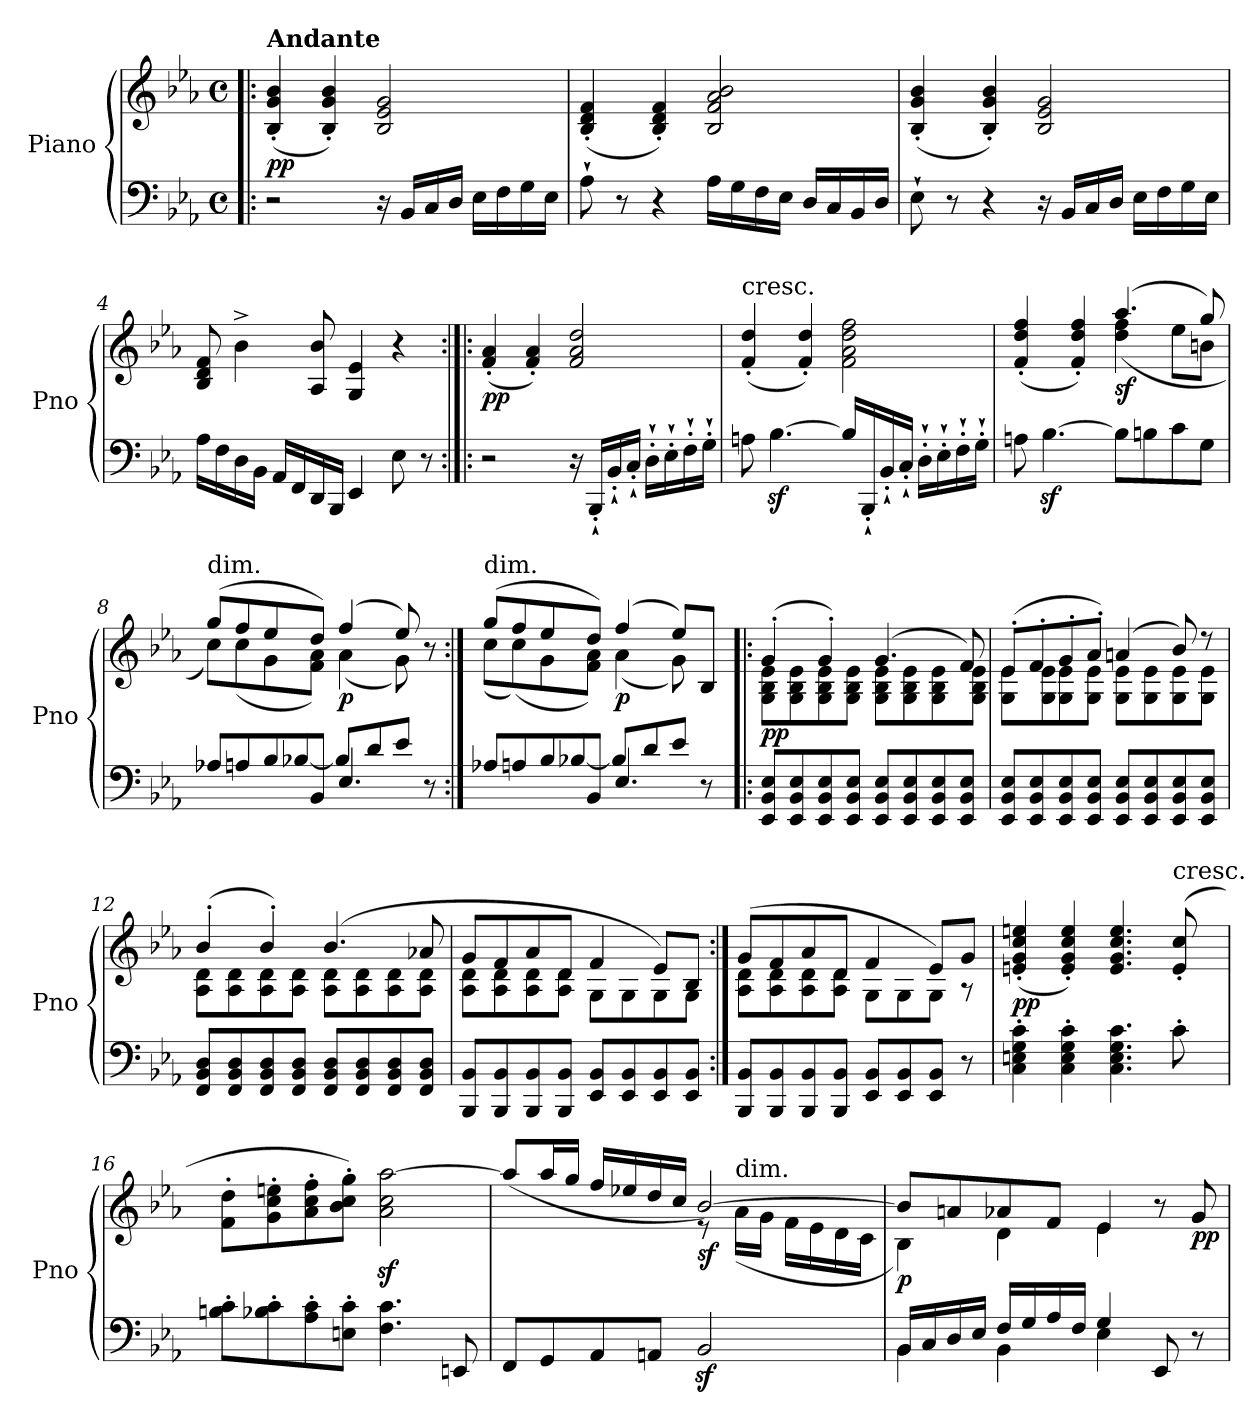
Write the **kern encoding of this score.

**kern	**kern	**dynam
*part1	*part1	*part1
*staff2	*staff1	*staff1/2
*I"Piano	*	*
*I'Pno	*	*
*clefF4	*clefG2	*
*k[b-e-a-]	*k[b-e-a-]	*
*E-:	*E-:	*
*M4/4	*M4/4	*
*met(c)	*met(c)	*
=1!|:	=1!|:	=1!|:
!	!LO:TX:a:B:t=Andante	!
!	!	!LO:DY:b
2r	(<4B-/' 4g/' 4b-/'	pp
.	4B-/' 4g/' 4b-/')	.
16r	2B-/ 2e-/ 2g/	.
16BB-/LL	.	.
16C/	.	.
16D/JJ	.	.
16E-\LL	.	.
16F\	.	.
16G\	.	.
16E-\JJ	.	.
=2	=2	=2
8A-`\	(<4B-/' 4d/' 4f/'	.
8r	.	.
4r	4B-/' 4d/' 4f/')	.
16A-\LL	2B-/ 2f/ 2a-/ 2b-/	.
16G\	.	.
16F\	.	.
16E-\JJ	.	.
16D/LL	.	.
16C/	.	.
16BB-/	.	.
16D/JJ	.	.
=3	=3	=3
8E-`\	(<4B-/' 4g/' 4b-/'	.
8r	.	.
4r	4B-/' 4g/' 4b-/')	.
16r	2B-/ 2e-/ 2g/	.
16BB-/LL	.	.
16C/	.	.
16D/JJ	.	.
16E-\LL	.	.
16F\	.	.
16G\	.	.
16E-\JJ	.	.
!!LO:LB:g=z
=4	=4	=4
16A-\LL	8B-/ 8d/ 8f/	.
16F\	.	.
16D\	4b-^\	.
16BB-\JJ	.	.
16AA-/LL	.	.
16FF/	.	.
16DD/	8A-/ 8b-/	.
16BBB-/JJ	.	.
4EE-/	4G/ 4e-/	.
8E-\	4r	.
8r	.	.
=5:|!|:	=5:|!|:	=5:|!|:
!	!	!LO:DY:b
2r	(<4f/' 4a-/'	pp
.	4f/' 4a-/')	.
16r	2f/ 2a-/ 2dd/	.
16BBB-'`/LL	.	.
16BB-'`/	.	.
16C'`/JJ	.	.
16D'`\LL	.	.
16E-'`\	.	.
16F'`\	.	.
16G'`\JJ	.	.
=6	=6	=6
!	!LO:TX:a:t=cresc.	!
8An\	(<4f/' 4dd/'	.
[4.B-z<\	.	.
.	4f/' 4dd/')	.
16B-/LL]	2f\ 2a-\ 2dd\ 2ff\	.
16BBB-'`/	.	.
16BB-'`/	.	.
16C'`/JJ	.	.
16D'`\LL	.	.
16E-'`\	.	.
16F'`\	.	.
16G'`\JJ	.	.
=7	=7	=7
*	*^	*
8An\	(>4f/' 4dd/' 4ff/'	2ryy	.
[4.B-z<\	.	.	.
.	4f/' 4dd/' 4ff/')	.	.
!	!	!	!LO:DY:b
8B-\L]	(>4.aa-/	(<4dd\ 4ff\	sf
8Bn\	.	.	.
8c\	.	8ee-\L	.
8G\J	8gg/)	8bn\J	.
!!LO:LB:g=z	!!
=8	=8	=8	=8
*^	*	*	*
!	!	!LO:TX:a:t=dim.	!	!
8A-X/L	4ryy	(>8gg/L	8cc\L)	.
8An/	.	8ff/	(<8cc\	.
8B-/	[4B-X/	8ee-/	8g\	.
8BB-/J	.	8dd/J)	8f\ 8a-\J)	.
!	!	!	!	!LO:DY:b
4.E-/	8B-/L]	(>4ff/	(<4a-\	p
.	8d/	.	.	.
.	8e-/J	8ee-/)	8g\)	.
8r	8ryy	8r	8ryy	.
=9:|!	=9:|!	=9:|!	=9:|!	=9:|!
!	!	!LO:TX:a:t=dim.	!	!
8A-X/L	4ryy	(>8gg/L	(<8cc\L	.
8An/	.	8ff/	(<8cc\)	.
8B-/	[4B-X/	8ee-/	8g\	.
8BB-/J	.	8dd/J)	8f\ 8a-\J)	.
!	!	!	!	!LO:DY:b
4.E-/	8B-/L]	(>4ff/	(<4a-\	p
.	8d/	.	.	.
.	8e-/J	8ee-/L)	8g\)	.
8r	8ryy	8B-/J	8ryy	.
=10!|:	=10!|:	=10!|:	=10!|:	=10!|:
!	!	!	!	!LO:DY:b
*v	*v	*	*	*
8EE-/ 8BB-/ 8E-/L	(>4g'/	8G\ 8B-\ 8e-\L	pp
8EE-/ 8BB-/ 8E-/	.	8G\ 8B-\ 8e-\	.
8EE-/ 8BB-/ 8E-/	4g'/)	8G\ 8B-\ 8e-\	.
8EE-/ 8BB-/ 8E-/J	.	8G\ 8B-\ 8e-\J	.
8EE-/ 8BB-/ 8E-/L	(>4.g/	8G\ 8B-\ 8e-\L	.
8EE-/ 8BB-/ 8E-/	.	8G\ 8B-\ 8e-\	.
8EE-/ 8BB-/ 8E-/	.	8G\ 8B-\ 8e-\	.
8EE-/ 8BB-/ 8E-/J	8f/)	8G\ 8B-\ 8e-\J	.
!!LO:LB:g=z	!!
=11	=11	=11	=11
8EE-/ 8BB-/ 8E-/L	(>8e-'/L	8G\ 8e-\L	.
8EE-/ 8BB-/ 8E-/	8f'/	8G\ 8e-\	.
8EE-/ 8BB-/ 8E-/	8g'/	8G\ 8e-\	.
8EE-/ 8BB-/ 8E-/J	8a-'/J)	8G\ 8e-\J	.
8EE-/ 8BB-/ 8E-/L	(>4an/	8G\ 8e-\L	.
8EE-/ 8BB-/ 8E-/	.	8G\ 8e-\	.
8EE-/ 8BB-/ 8E-/	8b-/)	8G\ 8e-\	.
8EE-/ 8BB-/ 8E-/J	8r	8G\ 8e-\J	.
=12	=12	=12	=12
8FF/ 8BB-/ 8D/L	(>4b-'/	8A-\ 8d\L	.
8FF/ 8BB-/ 8D/	.	8A-\ 8d\	.
8FF/ 8BB-/ 8D/	4b-'/)	8A-\ 8d\	.
8FF/ 8BB-/ 8D/J	.	8A-\ 8d\J	.
8FF/ 8BB-/ 8D/L	(>4.b-/	8A-\ 8d\L	.
8FF/ 8BB-/ 8D/	.	8A-\ 8d\	.
8FF/ 8BB-/ 8D/	.	8A-\ 8d\	.
8FF/ 8BB-/ 8D/J	8a-X/	8A-\ 8d\J	.
=13	=13	=13	=13
8BBB-/ 8BB-/L	8g/L	8A-\ 8d\L	.
8BBB-/ 8BB-/	8f/	8A-\ 8d\	.
8BBB-/ 8BB-/	8a-/	8A-\ 8d\	.
8BBB-/ 8BB-/J	8d/J	8A-\ 8d\J	.
8EE-/ 8BB-/L	4f/	8G\L	.
8EE-/ 8BB-/	.	8G\	.
8EE-/ 8BB-/	8e-/L)	8G\	.
8EE-/ 8BB-/J	8B-/J	8G\J	.
!!LO:LB:g=z	!!
=14:|!	=14:|!	=14:|!	=14:|!
8BBB-/ 8BB-/L	(>8g/L	8A-\ 8d\L	.
8BBB-/ 8BB-/	8f/	8A-\ 8d\	.
8BBB-/ 8BB-/	8a-/	8A-\ 8d\	.
8BBB-/ 8BB-/J	8d/J	8A-\ 8d\J	.
8EE-/ 8BB-/L	4f/	8G\L	.
8EE-/ 8BB-/	.	8G\	.
8EE-/ 8BB-/J	8e-/L)	8G\J	.
8r	8g/J	8r	.
=15	=15	=15	=15
!	!	!	!LO:DY:b
*	*v	*v	*
4C\' 4En\' 4G\' 4c\'	(<4en/' 4g/' 4cc/' 4een/'	pp
4C\' 4E\' 4G\' 4c\'	4e/' 4g/' 4cc/' 4ee/')	.
4.C\ 4.E\ 4.G\ 4.c\	4.e/ 4.g/ 4.cc/ 4.ee/	.
!	!LO:TX:a:t=cresc.	!
8c'\	(<8e/' 8cc/'	.
=16	=16	=16
8Bn\' 8c\'L	8f\' 8dd\'L	.
8B-X\' 8c\'	8g\' 8cc\' 8een\'	.
8A-\' 8c\'	8a-\' 8cc\' 8ff\'	.
8En\' 8c\'J	8b-\' 8cc\' 8gg\'J)	.
4.F\ 4.c\	2a-\z< 2cc\z< [2aa-\z<	.
8EEn/	.	.
=17	=17	=17
*	*^	*
8FF/L	(>8aa-/L]	2ryy	.
8GG/	16aa-/L	.	.
.	16gg/JJ	.	.
8AA-/	16ff/LL	.	.
.	16ee-X/	.	.
8AAn/J	16dd/	.	.
.	16cc/JJ	.	.
!	!	!	!LO:DY:b
2BB-z</	[2b-/)	8r	sf
!	!	!LO:TX:a:t=dim.	!
.	.	(<16a-\LL	.
.	.	16g\JJ	.
.	.	16f\LL	.
.	.	16e-\	.
.	.	16d\	.
.	.	16c\JJ	.
!!LO:PB:g=z	!!
=18	=18	=18	=18
*^	*	*	*
!	!	!	!	!LO:DY:b
16BB-/LL	4BB-\	8b-/L]	4B-\)	p
16C/	.	.	.	.
16D/	.	8an/	.	.
16E-/JJ	.	.	.	.
16F/LL	4BB-\	8a-X/	4d\	.
16G/	.	.	.	.
16A-/	.	8f/J	.	.
16F/JJ	.	.	.	.
4G/	4E-\	4e-/	4e-\	.
8EE-/	4ryy	8r	4ryy	.
!	!	!	!	!LO:DY:b
8r	.	8g/	.	pp
*v	*v	*	*	*
*	*v	*v	*
=	=	=
*-	*-	*-
